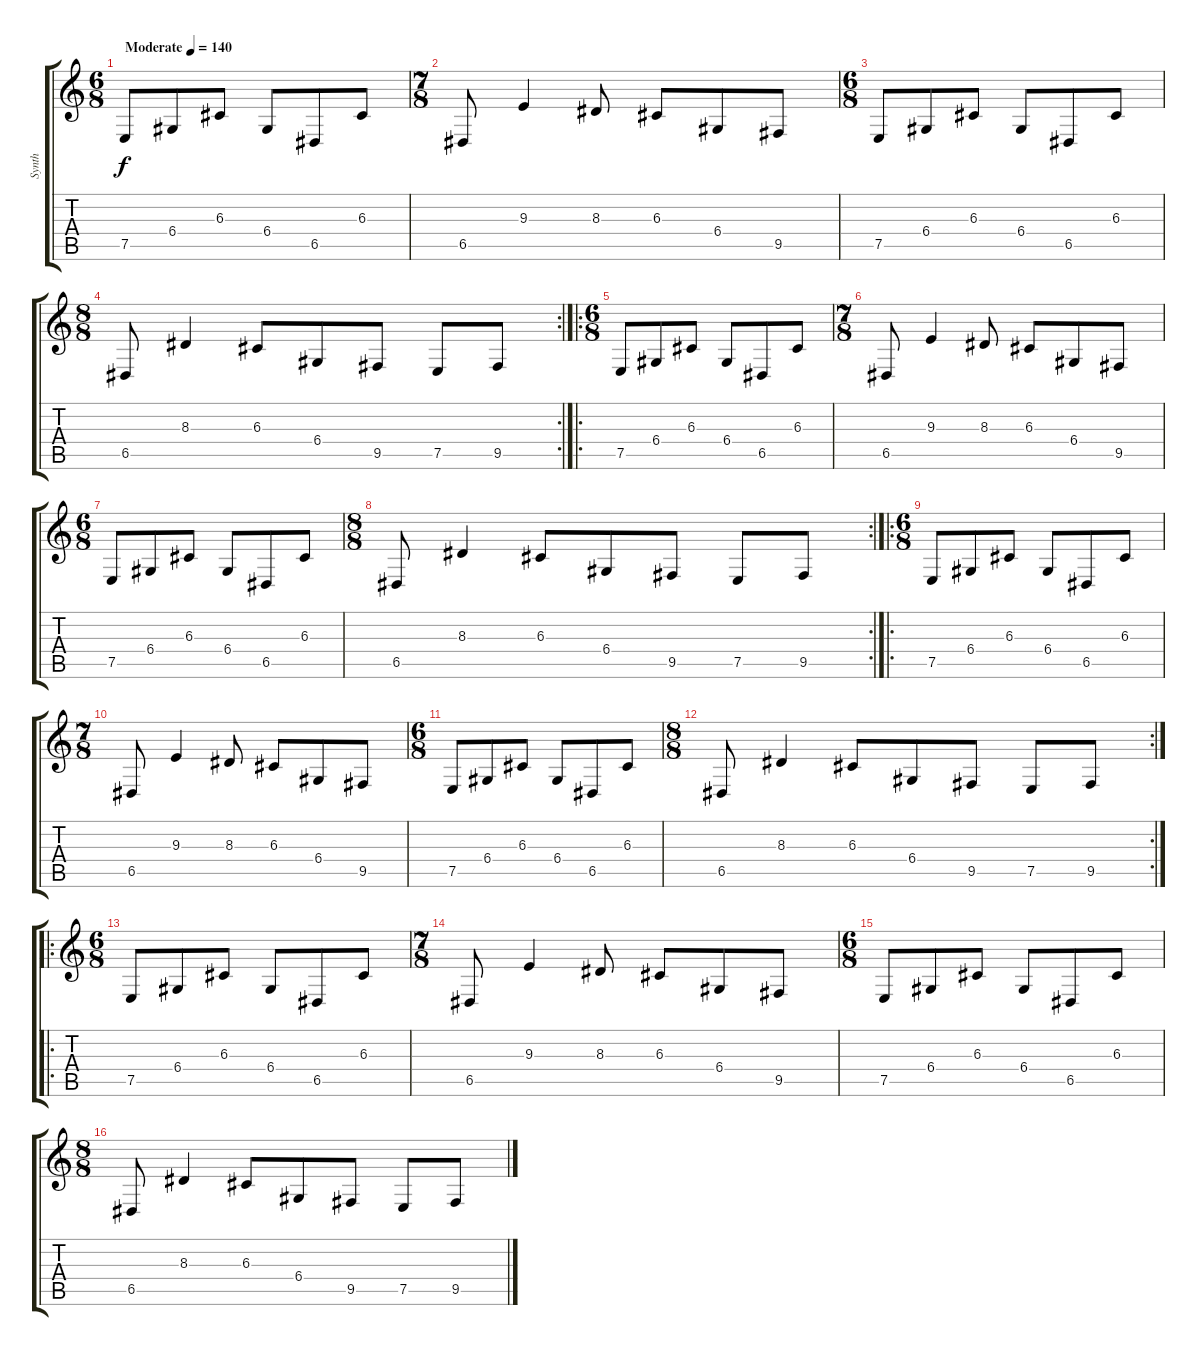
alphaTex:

\track ("Synth" "Synth") {instrument pad1newage}
\staff {score tabs}
\tuning (E4 B3 G3 D3 A2 E2) {hide}
\ts (6 8)
\tempo (140 "Moderate")
\clef g2
\ks c
7.5.8{dy f instrument pad1newage} 6.4.8 6.3.8 6.4.8 6.5.8 6.3.8 |
\ts (7 8)
6.5.8 9.3.4 8.3.8 6.3.8 6.4.8 9.5.8 |
\ts (6 8)
7.5.8 6.4.8 6.3.8 6.4.8 6.5.8 6.3.8 |
\rc 2
\ts (8 8)
6.5.8 8.3.4 6.3.8 6.4.8 9.5.8 7.5.8 9.5.8 |
\ro
\ts (6 8)
7.5.8 6.4.8 6.3.8 6.4.8 6.5.8 6.3.8 |
\ts (7 8)
6.5.8 9.3.4 8.3.8 6.3.8 6.4.8 9.5.8 |
\ts (6 8)
7.5.8 6.4.8 6.3.8 6.4.8 6.5.8 6.3.8 |
\rc 2
\ts (8 8)
6.5.8 8.3.4 6.3.8 6.4.8 9.5.8 7.5.8 9.5.8 |
\ro
\ts (6 8)
7.5.8 6.4.8 6.3.8 6.4.8 6.5.8 6.3.8 |
\ts (7 8)
6.5.8 9.3.4 8.3.8 6.3.8 6.4.8 9.5.8 |
\ts (6 8)
7.5.8 6.4.8 6.3.8 6.4.8 6.5.8 6.3.8 |
\rc 2
\ts (8 8)
6.5.8 8.3.4 6.3.8 6.4.8 9.5.8 7.5.8 9.5.8 |
\ro
\ts (6 8)
7.5.8 6.4.8 6.3.8 6.4.8 6.5.8 6.3.8 |
\ts (7 8)
6.5.8 9.3.4 8.3.8 6.3.8 6.4.8 9.5.8 |
\ts (6 8)
7.5.8 6.4.8 6.3.8 6.4.8 6.5.8 6.3.8 |
\ts (8 8)
6.5.8 8.3.4 6.3.8 6.4.8 9.5.8 7.5.8 9.5.8
